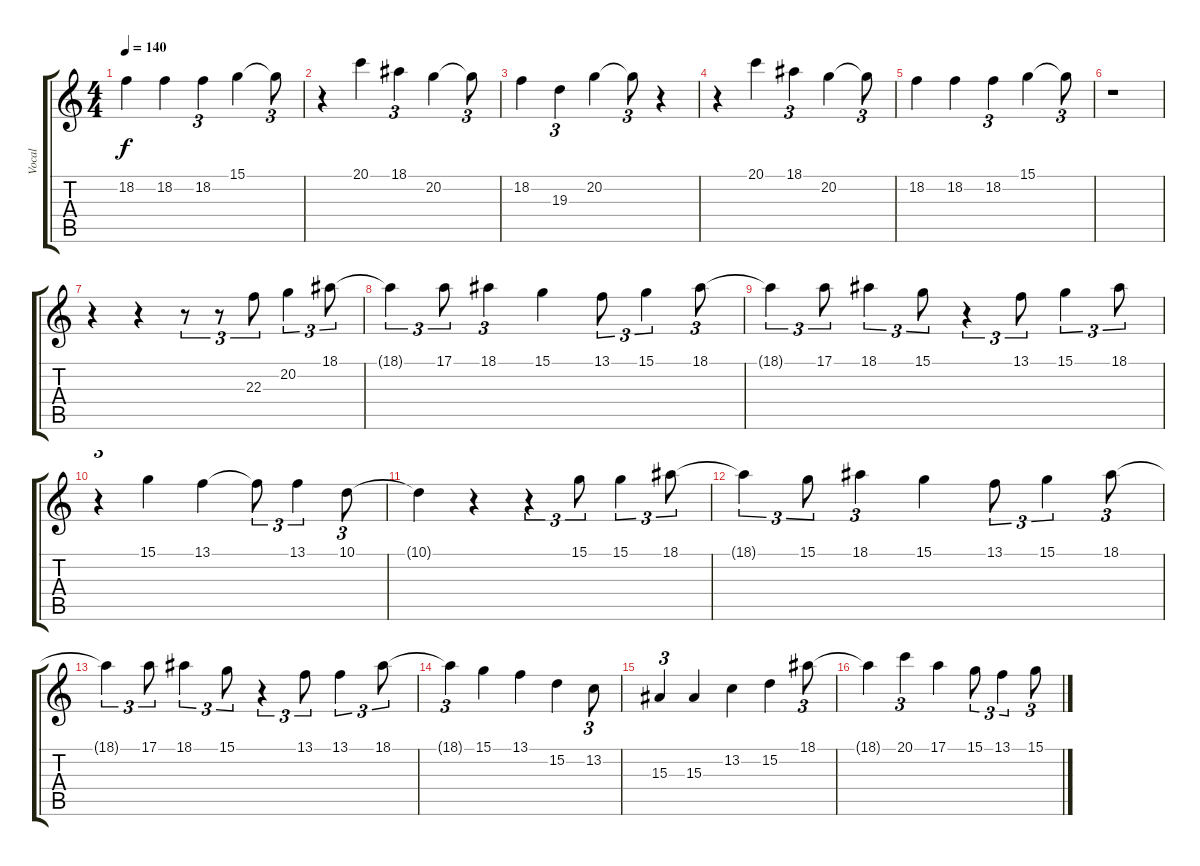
\track ("Vocal" "Vocal") {instrument clarinet}
\staff {score tabs}
\tuning (E4 B3 G3 D3 A2 E2) {hide}
\ts (4 4)
\tempo 140
\clef g2
\ks c
18.2.4{dy f} 18.2.4 18.2.4{tu (3 2)} 15.1.4 15.1{t}.8{tu (3 2)} |
r.4 20.1.4 18.1.4{tu (3 2)} 20.2.4 20.2{t}.8{tu (3 2)} |
18.2.4 19.3.4{tu (3 2)} 20.2.4 20.2{t}.8{tu (3 2)} r.4 |
r.4 20.1.4 18.1.4{tu (3 2)} 20.2.4 20.2{t}.8{tu (3 2)} |
18.2.4 18.2.4 18.2.4{tu (3 2)} 15.1.4 15.1{t}.8{tu (3 2)} |
r.1 |
r.4 r.4 r.8{tu (3 2)} r.8{tu (3 2)} 22.3.8{tu (3 2)} 20.2.4{tu (3 2)} 18.1.8{tu (3 2)} |
18.1{t}.4{tu (3 2)} 17.1.8{tu (3 2)} 18.1.4{tu (3 2)} 15.1.4 13.1.8{tu (3 2)} 15.1.4{tu (3 2)} 18.1.8{tu (3 2)} |
18.1{t}.4{tu (3 2)} 17.1.8{tu (3 2)} 18.1.4{tu (3 2)} 15.1.8{tu (3 2)} r.4{tu (3 2)} 13.1.8{tu (3 2)} 15.1.4{tu (3 2)} 18.1.8{tu (3 2)} |
r.4{tu (3 2)} 15.1.4 13.1.4 13.1{t}.8{tu (3 2)} 13.1.4{tu (3 2)} 10.1.8{tu (3 2)} |
10.1{t}.4 r.4 r.4{tu (3 2)} 15.1.8{tu (3 2)} 15.1.4{tu (3 2)} 18.1.8{tu (3 2)} |
18.1{t}.4{tu (3 2)} 15.1.8{tu (3 2)} 18.1.4{tu (3 2)} 15.1.4 13.1.8{tu (3 2)} 15.1.4{tu (3 2)} 18.1.8{tu (3 2)} |
18.1{t}.4{tu (3 2)} 17.1.8{tu (3 2)} 18.1.4{tu (3 2)} 15.1.8{tu (3 2)} r.4{tu (3 2)} 13.1.8{tu (3 2)} 13.1.4{tu (3 2)} 18.1.8{tu (3 2)} |
18.1{t}.4{tu (3 2)} 15.1.4 13.1.4 15.2.4 13.2.8{tu (3 2)} |
15.3.4{tu (3 2)} 15.3.4 13.2.4 15.2.4 18.1.8{tu (3 2)} |
18.1{t}.4 20.1.4{tu (3 2)} 17.1.4 15.1.8{tu (3 2)} 13.1.4{tu (3 2)} 15.1.8{tu (3 2)}
